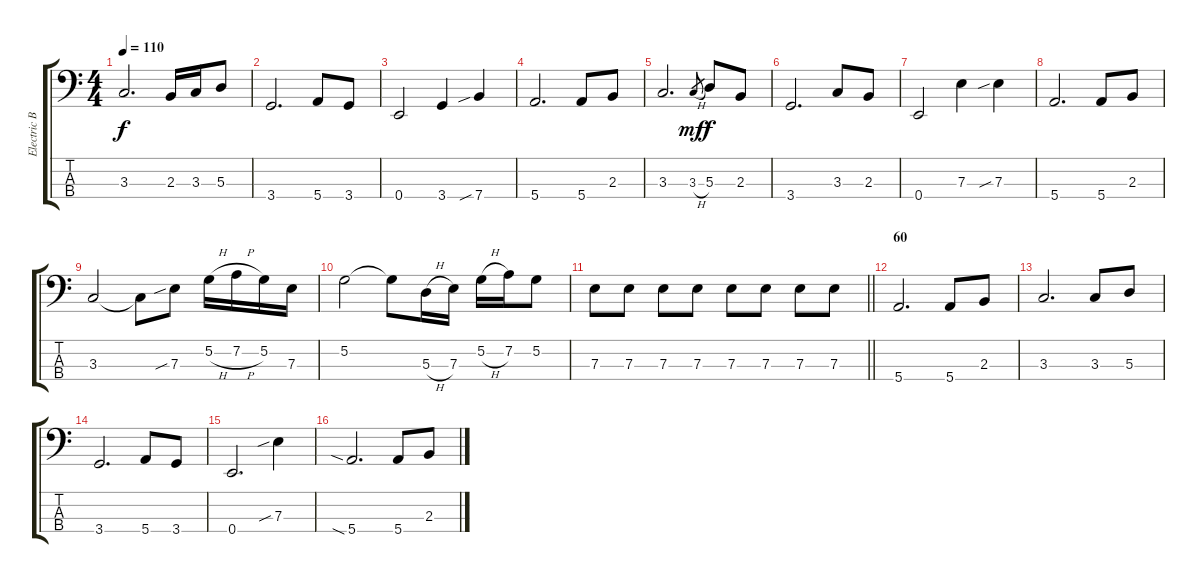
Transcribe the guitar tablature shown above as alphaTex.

\track ("Electric Bass" "Electric B") {instrument electricbassfinger}
\staff {score tabs}
\tuning (G2 D2 A1 E1) {hide}
\ts (4 4)
\tempo 110
\clef f4
\ks c
3.3.2{d dy f} 2.3.16 3.3.16 5.3.8 |
3.4.2{d} 5.4.8 3.4.8 |
0.4.2 3.4.4 7.4{sib}.4 |
5.4.2{d} 5.4.8 2.3.8 |
3.3.2{d} 3.3{h}.8{gr dy mf} 5.3.8{dy f} 2.3.8 |
3.4.2{d} 3.3.8 2.3.8 |
0.4.2 7.3.4 7.3{sib}.4 |
5.4.2{d} 5.4.8 2.3.8 |
3.3.2 3.3{t}.8 7.3{sib}.8 5.2{h}.16 7.2{h}.16 5.2.16 7.3.16 |
5.2.2 5.2{t}.8 5.3{h}.16 7.3.16 5.2{h}.16 7.2.16 5.2.8 |
\barLineRight lightlight
7.3.8 7.3.8 7.3.8 7.3.8 7.3.8 7.3.8 7.3.8 7.3.8 |
\section ("" "60")
5.4.2{d} 5.4.8 2.3.8 |
3.3.2{d} 3.3.8 5.3.8 |
3.4.2{d} 5.4.8 3.4.8 |
0.4.2{d} 7.3{sib}.4 |
5.4{sia}.2{d} 5.4.8 2.3.8
